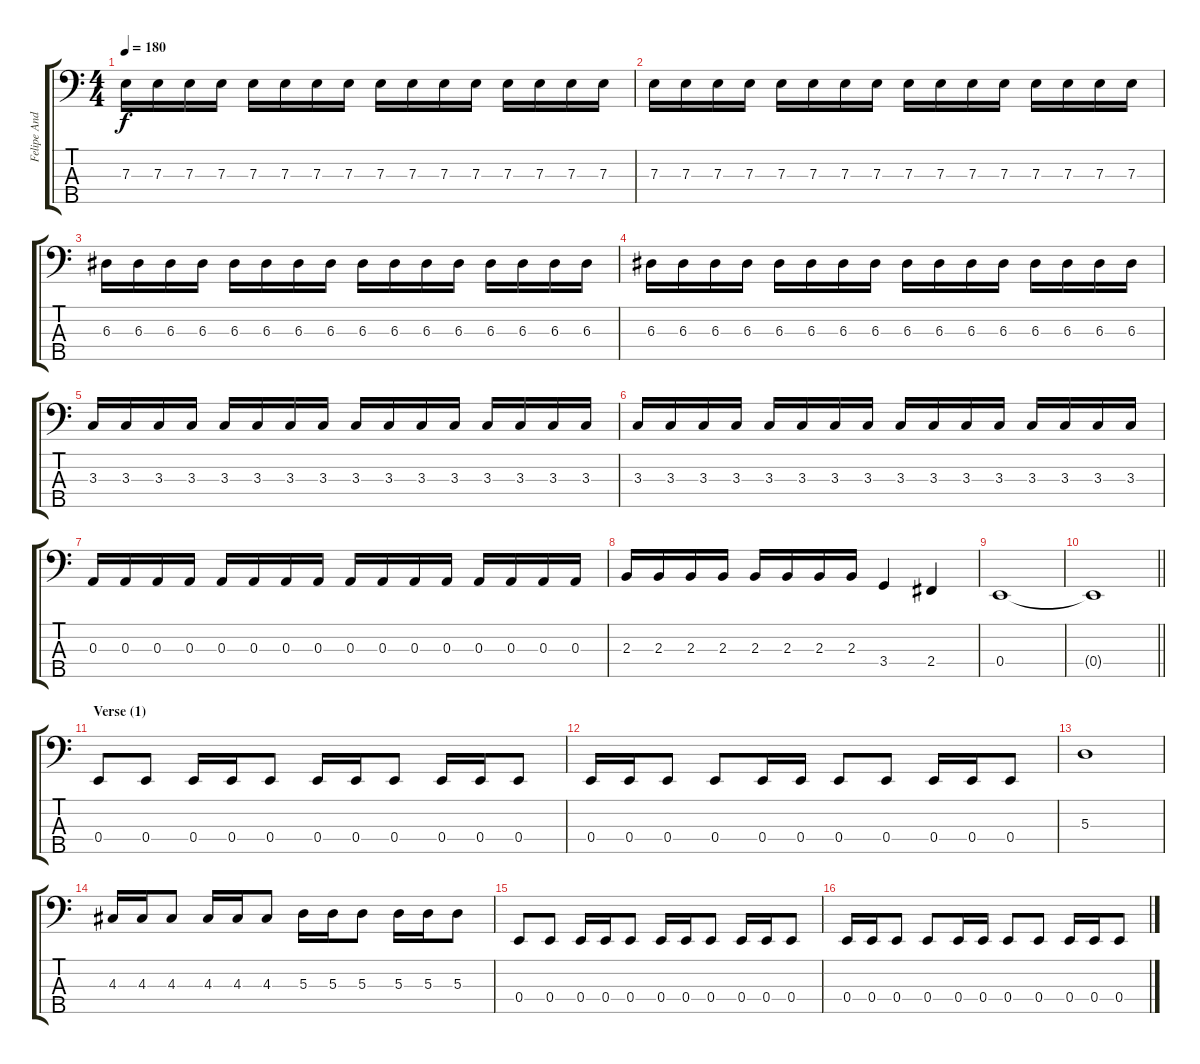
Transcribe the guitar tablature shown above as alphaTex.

\track ("Felipe Andreoli" "Felipe And") {instrument electricbassfinger}
\staff {score tabs}
\tuning (G2 D2 A1 E1 B0) {hide}
\ts (4 4)
\tempo 180
\clef f4
\ks c
7.3.16{dy f} 7.3.16 7.3.16 7.3.16 7.3.16 7.3.16 7.3.16 7.3.16 7.3.16 7.3.16 7.3.16 7.3.16 7.3.16 7.3.16 7.3.16 7.3.16 |
7.3.16 7.3.16 7.3.16 7.3.16 7.3.16 7.3.16 7.3.16 7.3.16 7.3.16 7.3.16 7.3.16 7.3.16 7.3.16 7.3.16 7.3.16 7.3.16 |
6.3.16 6.3.16 6.3.16 6.3.16 6.3.16 6.3.16 6.3.16 6.3.16 6.3.16 6.3.16 6.3.16 6.3.16 6.3.16 6.3.16 6.3.16 6.3.16 |
6.3.16 6.3.16 6.3.16 6.3.16 6.3.16 6.3.16 6.3.16 6.3.16 6.3.16 6.3.16 6.3.16 6.3.16 6.3.16 6.3.16 6.3.16 6.3.16 |
3.3.16 3.3.16 3.3.16 3.3.16 3.3.16 3.3.16 3.3.16 3.3.16 3.3.16 3.3.16 3.3.16 3.3.16 3.3.16 3.3.16 3.3.16 3.3.16 |
3.3.16 3.3.16 3.3.16 3.3.16 3.3.16 3.3.16 3.3.16 3.3.16 3.3.16 3.3.16 3.3.16 3.3.16 3.3.16 3.3.16 3.3.16 3.3.16 |
0.3.16 0.3.16 0.3.16 0.3.16 0.3.16 0.3.16 0.3.16 0.3.16 0.3.16 0.3.16 0.3.16 0.3.16 0.3.16 0.3.16 0.3.16 0.3.16 |
2.3.16 2.3.16 2.3.16 2.3.16 2.3.16 2.3.16 2.3.16 2.3.16 3.4.4 2.4.4 |
0.4.1 |
\barLineRight lightlight
0.4{t}.1 |
\section ("" "Verse (1)")
0.4.8 0.4.8 0.4.16 0.4.16 0.4.8 0.4.16 0.4.16 0.4.8 0.4.16 0.4.16 0.4.8 |
0.4.16 0.4.16 0.4.8 0.4.8 0.4.16 0.4.16 0.4.8 0.4.8 0.4.16 0.4.16 0.4.8 |
5.3.1 |
4.3.16 4.3.16 4.3.8 4.3.16 4.3.16 4.3.8 5.3.16 5.3.16 5.3.8 5.3.16 5.3.16 5.3.8 |
0.4.8 0.4.8 0.4.16 0.4.16 0.4.8 0.4.16 0.4.16 0.4.8 0.4.16 0.4.16 0.4.8 |
0.4.16 0.4.16 0.4.8 0.4.8 0.4.16 0.4.16 0.4.8 0.4.8 0.4.16 0.4.16 0.4.8
